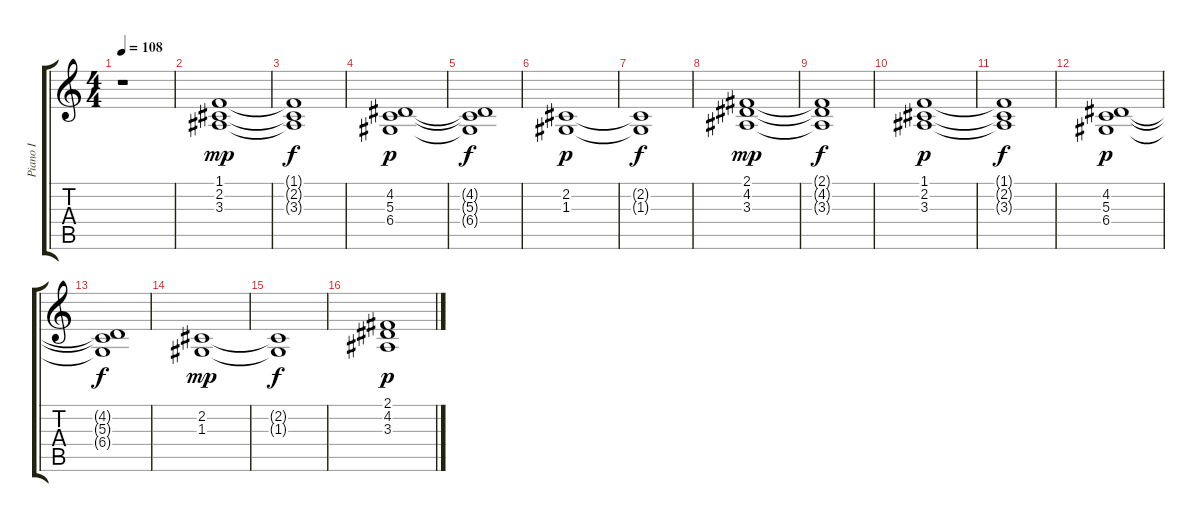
\track ("Piano I" "Piano I") {instrument ocarina}
\staff {score tabs}
\tuning (E4 B3 G3 D3 A2 E2) {hide}
\ts (4 4)
\tempo 108
\clef g2
\ks c
r.1{dy mp instrument ocarina} |
(1.1 2.2 3.3).1 |
(1.1{t} 2.2{t} 3.3{t}).1{dy f} |
(4.2 5.3 6.4).1{dy p} |
(4.2{t} 5.3{t} 6.4{t}).1{dy f} |
(2.2 1.3).1{dy p} |
(2.2{t} 1.3{t}).1{dy f} |
(2.1 4.2 3.3).1{dy mp} |
(2.1{t} 4.2{t} 3.3{t}).1{dy f} |
(1.1 2.2 3.3).1{dy p} |
(1.1{t} 2.2{t} 3.3{t}).1{dy f} |
(4.2 5.3 6.4).1{dy p} |
(4.2{t} 5.3{t} 6.4{t}).1{dy f} |
(2.2 1.3).1{dy mp} |
(2.2{t} 1.3{t}).1{dy f} |
(2.1 4.2 3.3).1{dy p}
